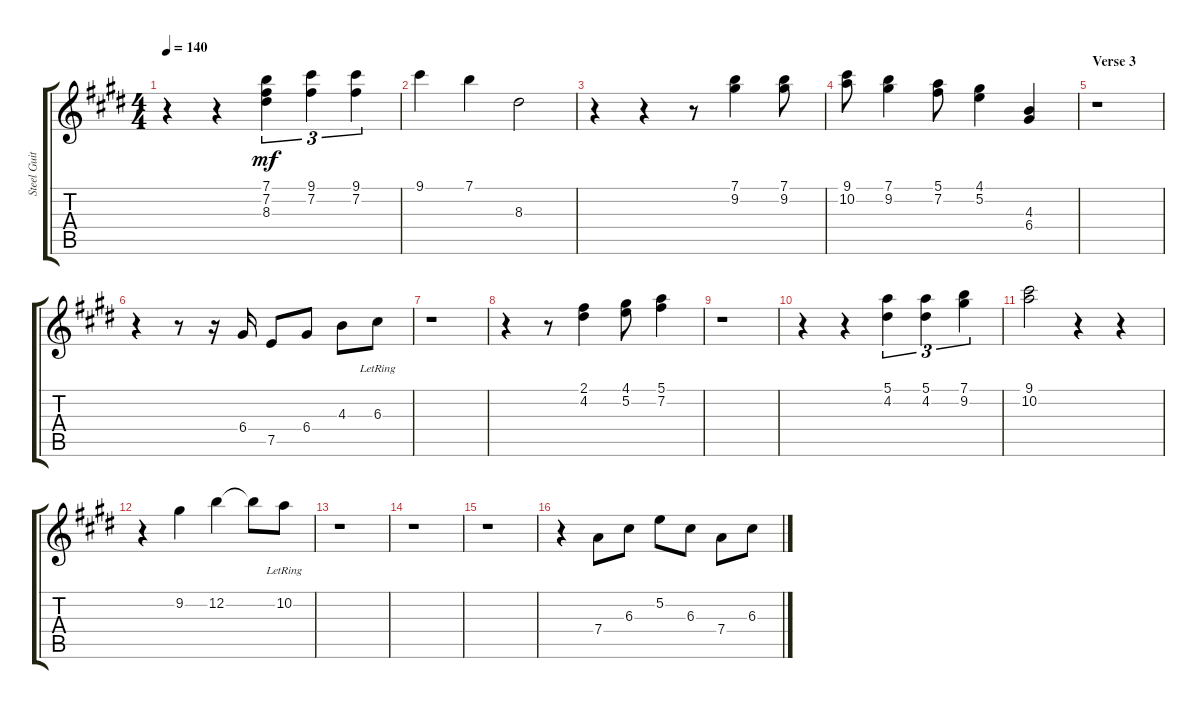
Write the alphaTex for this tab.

\track ("Steel Guitar" "Steel Guit") {instrument acousticguitarsteel}
\staff {score tabs}
\tuning (E4 B3 G3 D3 A2 E2) {hide}
\ts (4 4)
\tempo 140
\clef g2
\ks e
r.4{dy mf} r.4 (7.1 7.2 8.3).4{tu (3 2)} (9.1 7.2).4{tu (3 2)} (9.1 7.2).4{tu (3 2)} |
9.1.4 7.1.4 8.3.2 |
r.4 r.4 r.8 (7.1 9.2).4 (7.1 9.2).8 |
(9.1 10.2).8 (7.1 9.2).4 (5.1 7.2).8 (4.1 5.2).4 (4.3 6.4).4 |
\section ("" "Verse 3")
r.1 |
r.4 r.8 r.16 6.4.16 7.5.8 6.4.8 4.3.8 6.3{lr}.8 |
r.1 |
r.4 r.8 (2.1 4.2).4 (4.1 5.2).8 (5.1 7.2).4 |
r.1 |
r.4 r.4 (5.1 4.2).4{tu (3 2)} (5.1 4.2).4{tu (3 2)} (7.1 9.2).4{tu (3 2)} |
(9.1 10.2).2 r.4 r.4 |
r.4 9.2.4 12.2.4 12.2{t}.8 10.2{lr}.8 |
r.1 |
r.1 |
r.1 |
r.4 7.4.8 6.3.8 5.2.8 6.3.8 7.4.8 6.3.8
